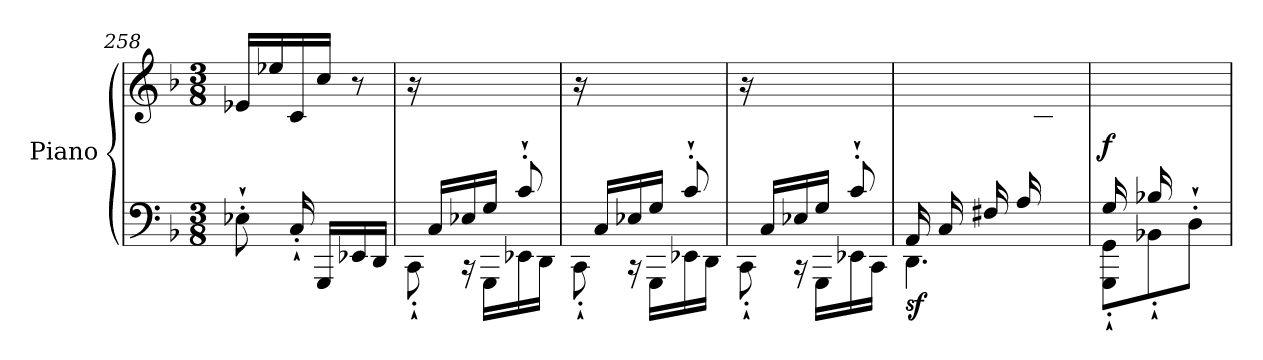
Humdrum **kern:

**kern	**kern	**dynam
*part1	*part1	*part1
*staff2	*staff1	*staff1/2
*I"Piano	*	*
*I'Pno	*	*
*clefF4	*clefG2	*
*k[b-]	*k[b-]	*
*M3/8	*M3/8	*
=258	=258	=258
8E-X'`\	16e-X/LL	.
.	16ee-X/	.
16C'`/	16c/	.
16GGG/LL	16cc/JJ	.
16EE-X/	8r	.
16DD/JJ	.	.
=259	=259	=259
*^	*	*
16ryy	8CC'`\	16r	.
16C/LL	.	4ryy	.
16E-X/	16r	.	.
16G/JJ	16GGG\LL	.	.
8c'`/	16EE-X\	.	.
.	16DD\JJ	16ryy	.
=260	=260	=260	=260
16ryy	8CC'`\	16r	.
16C/LL	.	4ryy	.
16E-X/	16r	.	.
16G/JJ	16GGG\LL	.	.
8c'`/	16EE-X\	.	.
.	16DD\JJ	16ryy	.
=261	=261	=261	=261
16ryy	8CC'`\	16r	.
16C/LL	.	4ryy	.
16E-X/	16r	.	.
16G/JJ	16GGG\LL	.	.
8c'`/	16EE-X\	.	.
.	16CC\JJ	16ryy	.
=262	=262	=262	=262
!	!	!	!LO:DY:b=2
16AA/LL	4.DD\	4ryy	sf
16C/	.	.	.
16F#X/	.	.	.
16A/	.	.	.
8ryy	.	16c\	.
.	.	16f#X\JJ	.
=263	=263	=263	=263
!	!	!	!LO:DY:b
16G/LL	8GGG\'` 8GG\'`L	16ryy	f
16ryy	.	16g\	.
16B-X/	8BB-X'`\	16ryy	.
8.ryy	.	16b-X\	.
.	8D'`\J	16d\	.
.	.	16dd\JJ	.
*v	*v	*	*
=	=	=
*-	*-	*-
